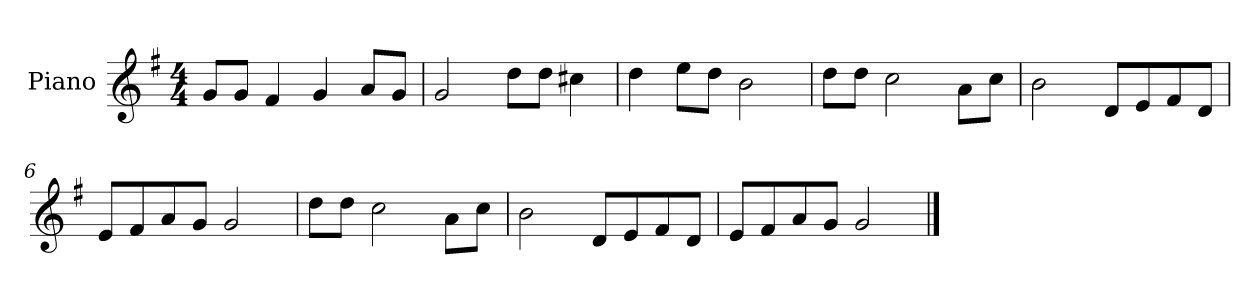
**kern
*part1
*staff1
*I"Piano
*I'P-no
*clefG2
*k[f#]
*M4/4
*MM90
=1
8g/L
8g/J
4f#/
4g/
8a/L
8g/J
=2
2g/
8dd\L
8dd\J
4cc#X\
=3
4dd\
8ee\L
8dd\J
2b\
=4
8dd\L
8dd\J
2cc\
8a\L
8cc\J
=5
2b\
8d/L
8e/
8f#/
8d/J
=6
8e/L
8f#/
8a/
8g/J
2g/
=7
8dd\L
8dd\J
2cc\
8a\L
8cc\J
!!LO:LB:g=z
=8
2b\
8d/L
8e/
8f#/
8d/J
=9
8e/L
8f#/
8a/
8g/J
2g/
==
*-
